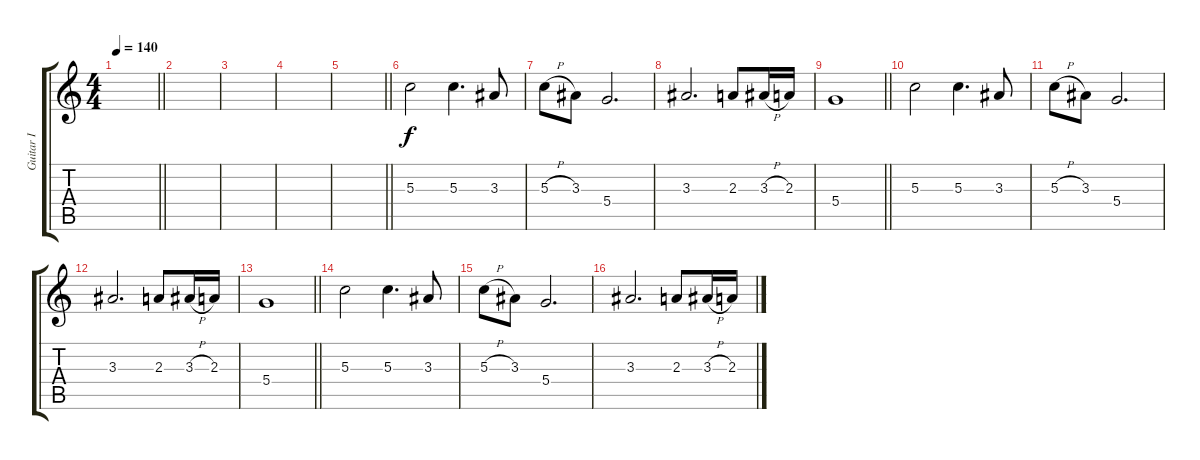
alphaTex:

\track ("Guitar I" "Guitar I") {instrument distortionguitar}
\staff {score tabs}
\tuning (E4 B3 G3 D3 A2 E2) {hide}
\ts (4 4)
\tempo 140
\clef g2
\barLineRight lightlight
\ks c
|
|
|
|
\barLineRight lightlight
|
\section ("" "")
5.3.2{volume 11 instrument acousticguitarsteel} 5.3.4{d} 3.3.8 |
5.3{h}.8 3.3.8 5.4.2{d} |
3.3.2{d} 2.3.8 3.3{h}.16 2.3.16 |
\barLineRight lightlight
5.4.1 |
5.3.2 5.3.4{d} 3.3.8 |
5.3{h}.8 3.3.8 5.4.2{d} |
3.3.2{d} 2.3.8 3.3{h}.16 2.3.16 |
\barLineRight lightlight
5.4.1 |
\section ("" "")
5.3.2 5.3.4{d} 3.3.8 |
5.3{h}.8 3.3.8 5.4.2{d} |
3.3.2{d} 2.3.8 3.3{h}.16 2.3.16
